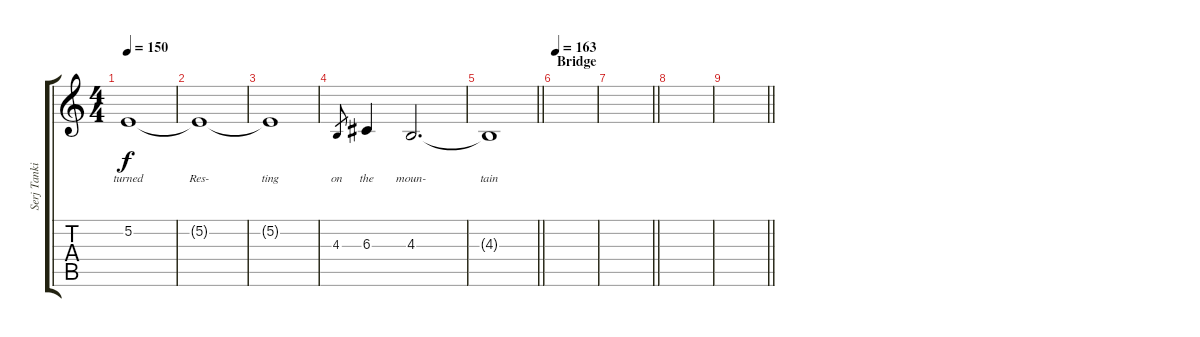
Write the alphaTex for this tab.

\track ("Serj Tankian(Vocals)" "Serj Tanki") {instrument cello}
\staff {score tabs}
\tuning (E4 B3 G3 D3 A2 E2) {hide}
\ts (4 4)
\tempo 150
\clef g2
\ks c
5.2.1{lyrics (0 "turned") lyrics (1 "") lyrics (2 "") lyrics (3 "") lyrics (4 "") dy f} |
5.2{t}.1{lyrics (0 "Res-") lyrics (1 "") lyrics (2 "") lyrics (3 "") lyrics (4 "")} |
5.2{t}.1{lyrics (0 "ting") lyrics (1 "") lyrics (2 "") lyrics (3 "") lyrics (4 "")} |
4.3.8{lyrics (0 "on") lyrics (1 "") lyrics (2 "") lyrics (3 "") lyrics (4 "") gr} 6.3.4{lyrics (0 "the") lyrics (1 "") lyrics (2 "") lyrics (3 "") lyrics (4 "")} 4.3.2{d lyrics (0 "moun-") lyrics (1 "") lyrics (2 "") lyrics (3 "") lyrics (4 "")} |
\barLineRight lightlight
4.3{t}.1{lyrics (0 "tain") lyrics (1 "") lyrics (2 "") lyrics (3 "") lyrics (4 "")} |
\section ("" "Bridge")
\tempo 163
|
\barLineRight lightlight
|
|
\barLineRight lightlight
